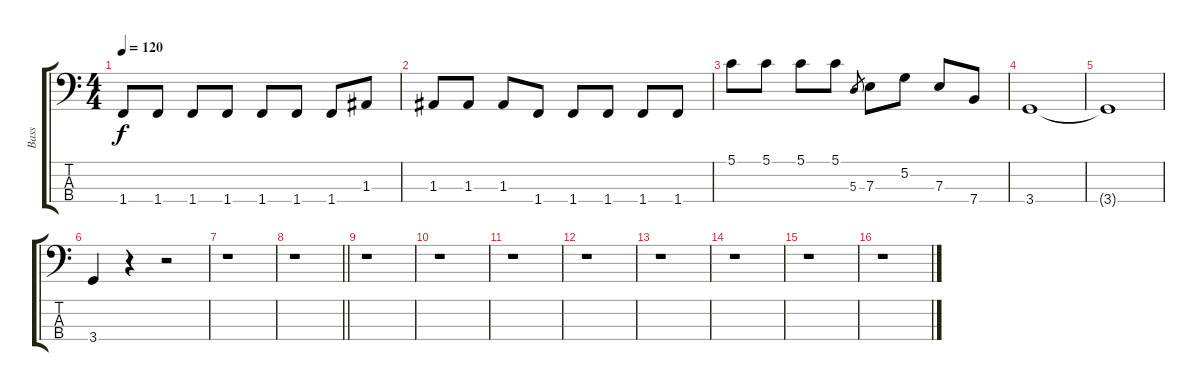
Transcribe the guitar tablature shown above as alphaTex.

\track ("Bass" "Bass") {instrument electricbassfinger}
\staff {score tabs}
\tuning (G2 D2 A1 E1) {hide}
\ts (4 4)
\tempo 120
\clef f4
\ks c
1.4.8{dy f} 1.4.8 1.4.8 1.4.8 1.4.8 1.4.8 1.4.8 1.3.8 |
1.3.8 1.3.8 1.3.8 1.4.8 1.4.8 1.4.8 1.4.8 1.4.8 |
5.1.8 5.1.8 5.1.8 5.1.8 5.3.8{gr} 7.3.8 5.2.8 7.3.8 7.4.8 |
3.4.1 |
3.4{t}.1 |
3.4.4 r.4 r.2 |
r.1 |
\barLineRight lightlight
r.1 |
r.1 |
r.1 |
r.1 |
r.1 |
r.1 |
r.1 |
r.1 |
r.1
